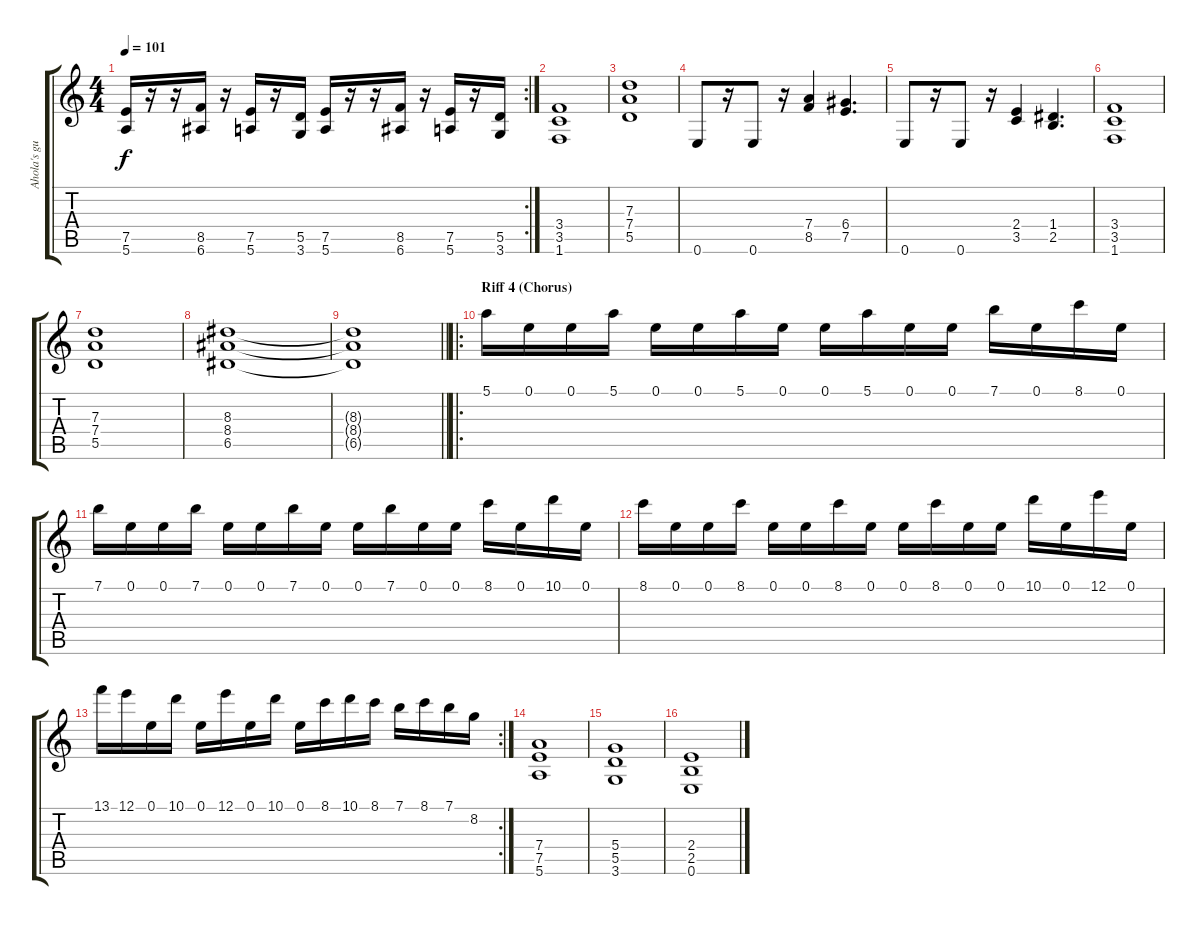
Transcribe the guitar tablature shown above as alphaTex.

\track ("Ahola's guitar" "Ahola's gu") {instrument distortionguitar}
\staff {score tabs}
\tuning (E4 B3 G3 D3 A2 E2) {hide}
\rc 2
\ts (4 4)
\tempo 101
\clef g2
\ks c
(7.5 5.6).16{dy f} r.16 r.16 (8.5 6.6).16 r.16 (7.5 5.6).16 r.16 (5.5 3.6).16 (7.5 5.6).16 r.16 r.16 (8.5 6.6).16 r.16 (7.5 5.6).16 r.16 (5.5 3.6).16 |
(3.4 3.5 1.6).1 |
(7.3 7.4 5.5).1 |
0.6.8 r.16 0.6.8 r.16 (7.4 8.5).4 (6.4 7.5).4{d} |
0.6.8 r.16 0.6.8 r.16 (2.4 3.5).4 (1.4 2.5).4{d} |
(3.4 3.5 1.6).1 |
(7.3 7.4 5.5).1 |
(8.3 8.4 6.5).1 |
\barLineRight lightlight
(8.3{t} 8.4{t} 6.5{t}).1 |
\ro
\section ("" "Riff 4 (Chorus)")
5.1.16 0.1.16 0.1.16 5.1.16 0.1.16 0.1.16 5.1.16 0.1.16 0.1.16 5.1.16 0.1.16 0.1.16 7.1.16 0.1.16 8.1.16 0.1.16 |
7.1.16 0.1.16 0.1.16 7.1.16 0.1.16 0.1.16 7.1.16 0.1.16 0.1.16 7.1.16 0.1.16 0.1.16 8.1.16 0.1.16 10.1.16 0.1.16 |
8.1.16 0.1.16 0.1.16 8.1.16 0.1.16 0.1.16 8.1.16 0.1.16 0.1.16 8.1.16 0.1.16 0.1.16 10.1.16 0.1.16 12.1.16 0.1.16 |
\rc 2
13.1.16 12.1.16 0.1.16 10.1.16 0.1.16 12.1.16 0.1.16 10.1.16 0.1.16 8.1.16 10.1.16 8.1.16 7.1.16 8.1.16 7.1.16 8.2.16 |
(7.4 7.5 5.6).1 |
(5.4 5.5 3.6).1 |
(2.4 2.5 0.6).1
